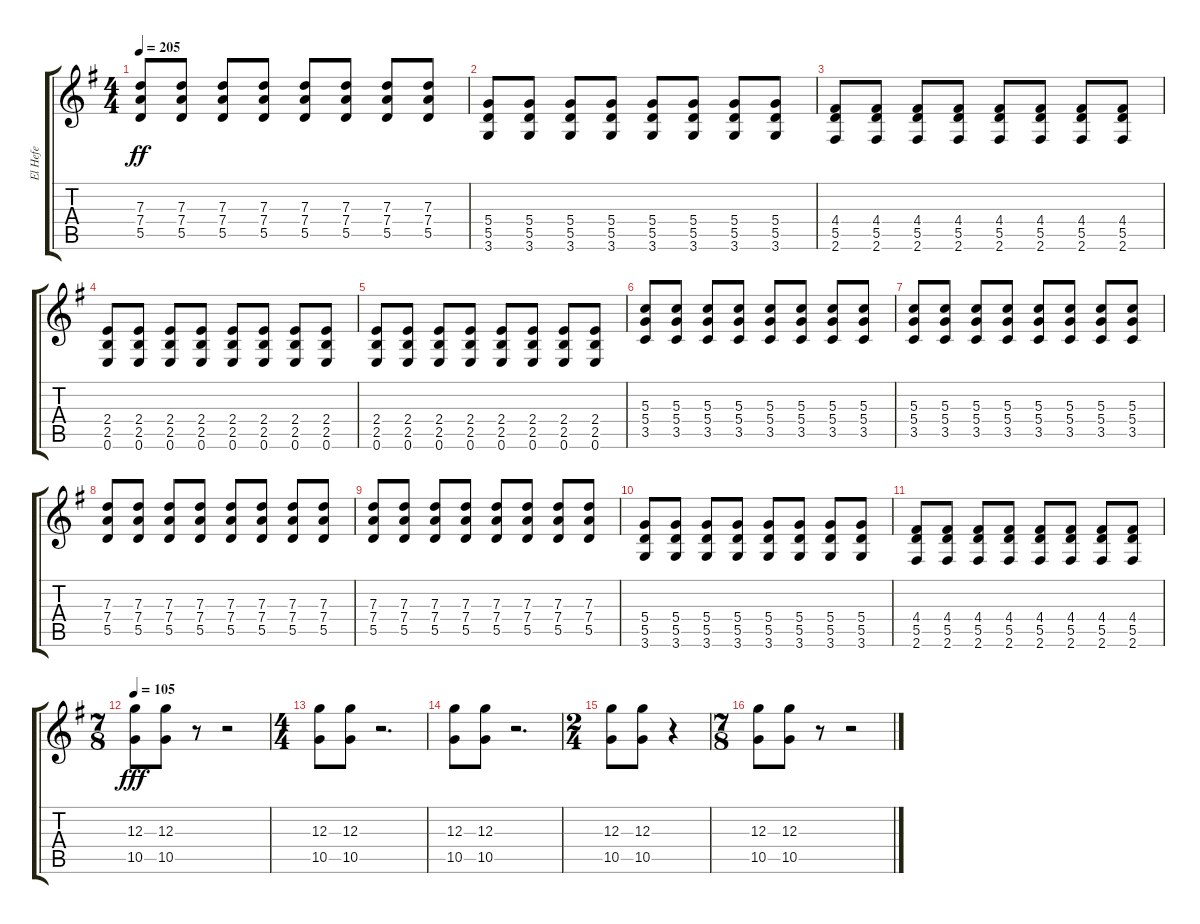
\track ("El Hefe" "El Hefe") {instrument overdrivenguitar}
\staff {score tabs}
\tuning (E4 B3 G3 D3 A2 E2) {hide}
\ts (4 4)
\tempo 205
\clef g2
\ks eminor
(7.3 7.4 5.5).8{dy ff} (7.3 7.4 5.5).8 (7.3 7.4 5.5).8 (7.3 7.4 5.5).8 (7.3 7.4 5.5).8 (7.3 7.4 5.5).8 (7.3 7.4 5.5).8 (7.3 7.4 5.5).8 |
(5.4 5.5 3.6).8 (5.4 5.5 3.6).8 (5.4 5.5 3.6).8 (5.4 5.5 3.6).8 (5.4 5.5 3.6).8 (5.4 5.5 3.6).8 (5.4 5.5 3.6).8 (5.4 5.5 3.6).8 |
(4.4 5.5 2.6).8 (4.4 5.5 2.6).8 (4.4 5.5 2.6).8 (4.4 5.5 2.6).8 (4.4 5.5 2.6).8 (4.4 5.5 2.6).8 (4.4 5.5 2.6).8 (4.4 5.5 2.6).8 |
(2.4 2.5 0.6).8 (2.4 2.5 0.6).8 (2.4 2.5 0.6).8 (2.4 2.5 0.6).8 (2.4 2.5 0.6).8 (2.4 2.5 0.6).8 (2.4 2.5 0.6).8 (2.4 2.5 0.6).8 |
(2.4 2.5 0.6).8 (2.4 2.5 0.6).8 (2.4 2.5 0.6).8 (2.4 2.5 0.6).8 (2.4 2.5 0.6).8 (2.4 2.5 0.6).8 (2.4 2.5 0.6).8 (2.4 2.5 0.6).8 |
(5.3 5.4 3.5).8 (5.3 5.4 3.5).8 (5.3 5.4 3.5).8 (5.3 5.4 3.5).8 (5.3 5.4 3.5).8 (5.3 5.4 3.5).8 (5.3 5.4 3.5).8 (5.3 5.4 3.5).8 |
(5.3 5.4 3.5).8 (5.3 5.4 3.5).8 (5.3 5.4 3.5).8 (5.3 5.4 3.5).8 (5.3 5.4 3.5).8 (5.3 5.4 3.5).8 (5.3 5.4 3.5).8 (5.3 5.4 3.5).8 |
(7.3 7.4 5.5).8 (7.3 7.4 5.5).8 (7.3 7.4 5.5).8 (7.3 7.4 5.5).8 (7.3 7.4 5.5).8 (7.3 7.4 5.5).8 (7.3 7.4 5.5).8 (7.3 7.4 5.5).8 |
(7.3 7.4 5.5).8 (7.3 7.4 5.5).8 (7.3 7.4 5.5).8 (7.3 7.4 5.5).8 (7.3 7.4 5.5).8 (7.3 7.4 5.5).8 (7.3 7.4 5.5).8 (7.3 7.4 5.5).8 |
(5.4 5.5 3.6).8 (5.4 5.5 3.6).8 (5.4 5.5 3.6).8 (5.4 5.5 3.6).8 (5.4 5.5 3.6).8 (5.4 5.5 3.6).8 (5.4 5.5 3.6).8 (5.4 5.5 3.6).8 |
(4.4 5.5 2.6).8 (4.4 5.5 2.6).8 (4.4 5.5 2.6).8 (4.4 5.5 2.6).8 (4.4 5.5 2.6).8 (4.4 5.5 2.6).8 (4.4 5.5 2.6).8 (4.4 5.5 2.6).8 |
\ts (7 8)
\tempo 105
(12.3 10.5).8{dy fff} (12.3 10.5).8 r.8 r.2 |
\ts (4 4)
(12.3 10.5).8 (12.3 10.5).8 r.2{d} |
(12.3 10.5).8 (12.3 10.5).8 r.2{d} |
\ts (2 4)
(12.3 10.5).8 (12.3 10.5).8 r.4 |
\ts (7 8)
(12.3 10.5).8 (12.3 10.5).8 r.8 r.2
